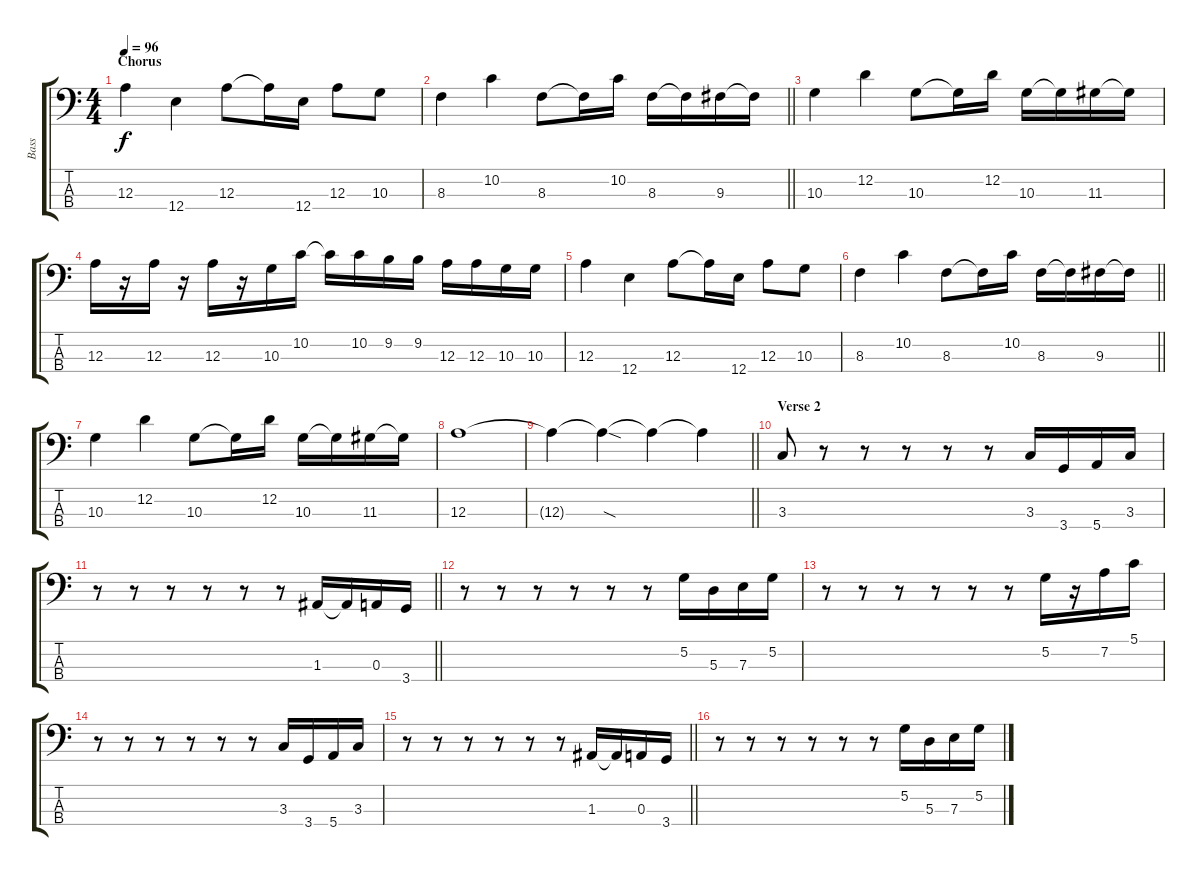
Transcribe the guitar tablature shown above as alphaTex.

\track ("Bass" "Bass") {instrument electricbassfinger}
\staff {score tabs}
\tuning (G2 D2 A1 E1) {hide}
\ts (4 4)
\section ("" "Chorus")
\tempo 96
\clef f4
\ks c
12.3.4{dy f} 12.4.4 12.3.8 12.3{t}.16 12.4.16 12.3.8 10.3.8 |
\barLineRight lightlight
8.3.4 10.2.4 8.3.8 8.3{t}.16 10.2.16 8.3.16 8.3{t}.16 9.3.16 9.3{t}.16 |
10.3.4 12.2.4 10.3.8 10.3{t}.16 12.2.16 10.3.16 10.3{t}.16 11.3.16 11.3{t}.16 |
12.3.16 r.16 12.3.16 r.16 12.3.16 r.16 10.3.16 10.2.16 10.2{t}.16 10.2.16 9.2.16 9.2.16 12.3.16 12.3.16 10.3.16 10.3.16 |
12.3.4 12.4.4 12.3.8 12.3{t}.16 12.4.16 12.3.8 10.3.8 |
\barLineRight lightlight
8.3.4 10.2.4 8.3.8 8.3{t}.16 10.2.16 8.3.16 8.3{t}.16 9.3.16 9.3{t}.16 |
10.3.4 12.2.4 10.3.8 10.3{t}.16 12.2.16 10.3.16 10.3{t}.16 11.3.16 11.3{t}.16 |
12.3.1 |
\barLineRight lightlight
12.3{t}.4 12.3{sod t}.4 12.3{t}.4 12.3{t}.4 |
\section ("" "Verse 2")
3.3.8 r.8 r.8 r.8 r.8 r.8 3.3.16 3.4.16 5.4.16 3.3.16 |
\barLineRight lightlight
r.8 r.8 r.8 r.8 r.8 r.8 1.3.16 1.3{t}.16 0.3.16 3.4.16 |
r.8 r.8 r.8 r.8 r.8 r.8 5.2.16 5.3.16 7.3.16 5.2.16 |
r.8 r.8 r.8 r.8 r.8 r.8 5.2.16 r.16 7.2.16 5.1.16 |
r.8 r.8 r.8 r.8 r.8 r.8 3.3.16 3.4.16 5.4.16 3.3.16 |
\barLineRight lightlight
r.8 r.8 r.8 r.8 r.8 r.8 1.3.16 1.3{t}.16 0.3.16 3.4.16 |
r.8 r.8 r.8 r.8 r.8 r.8 5.2.16 5.3.16 7.3.16 5.2.16
